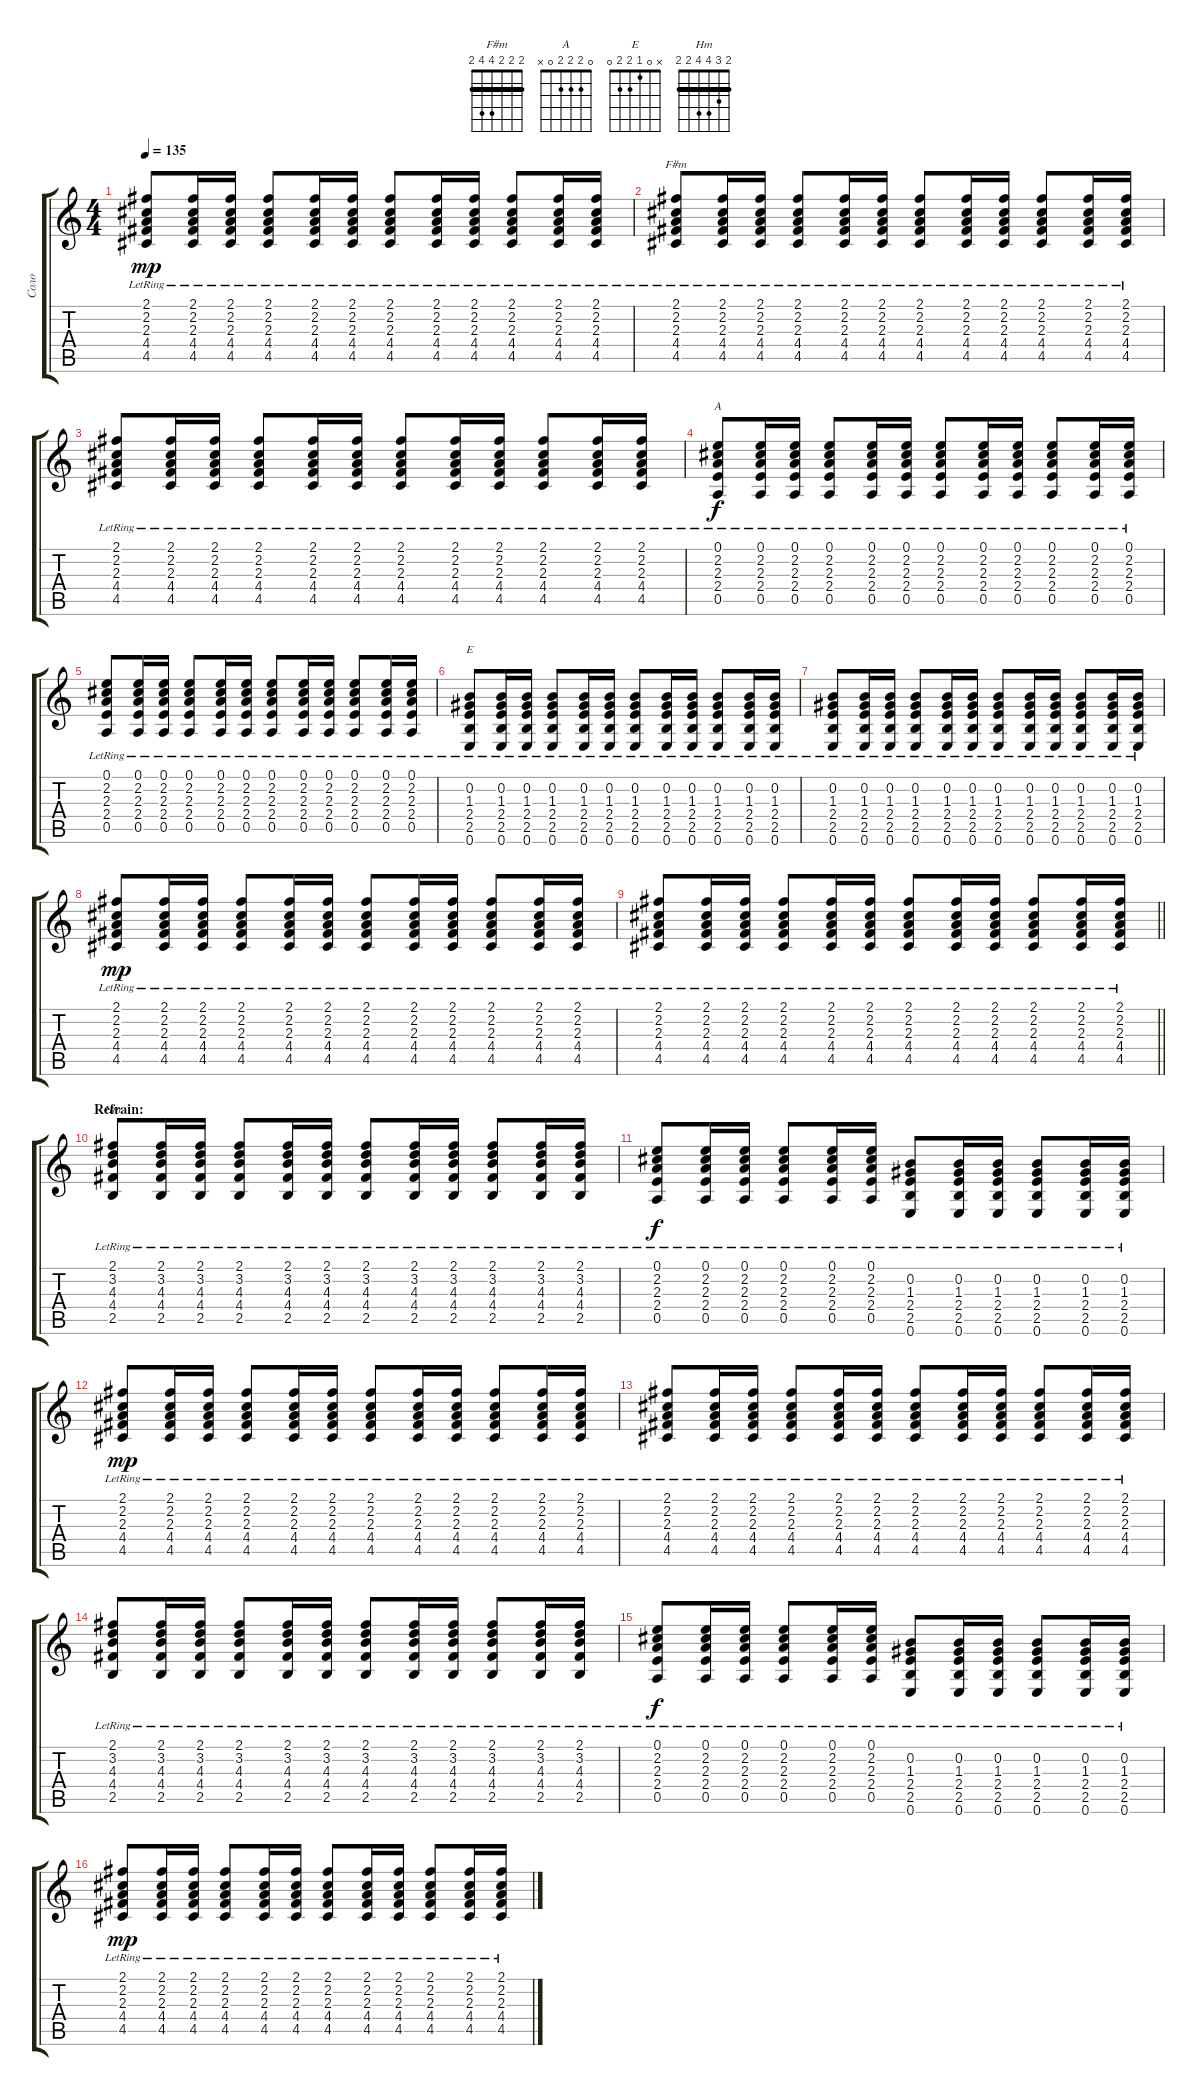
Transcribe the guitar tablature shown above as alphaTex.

\track ("Соло" "Соло") {instrument acousticguitarsteel}
\staff {score tabs}
\tuning (E4 B3 G3 D3 A2 E2) {hide}
\chord ("F#m" 2 2 2 4 4 2) {barre 2}
\chord ("A" 0 2 2 2 0 x)
\chord ("E" x 0 1 2 2 0)
\chord ("Hm" 2 3 4 4 2 2) {barre 2}
\ts (4 4)
\tempo 135
\clef g2
\ks c
(2.1{lr} 2.2{lr} 2.3{lr} 4.4{lr} 4.5{lr}).8{dy mp} (2.1{lr} 2.2{lr} 2.3{lr} 4.4{lr} 4.5{lr}).16 (2.1{lr} 2.2{lr} 2.3{lr} 4.4{lr} 4.5{lr}).16 (2.1{lr} 2.2{lr} 2.3{lr} 4.4{lr} 4.5{lr}).8 (2.1{lr} 2.2{lr} 2.3{lr} 4.4{lr} 4.5{lr}).16 (2.1{lr} 2.2{lr} 2.3{lr} 4.4{lr} 4.5{lr}).16 (2.1{lr} 2.2{lr} 2.3{lr} 4.4{lr} 4.5{lr}).8 (2.1{lr} 2.2{lr} 2.3{lr} 4.4{lr} 4.5{lr}).16 (2.1{lr} 2.2{lr} 2.3{lr} 4.4{lr} 4.5{lr}).16 (2.1{lr} 2.2{lr} 2.3{lr} 4.4{lr} 4.5{lr}).8 (2.1{lr} 2.2{lr} 2.3{lr} 4.4{lr} 4.5{lr}).16 (2.1{lr} 2.2{lr} 2.3{lr} 4.4{lr} 4.5{lr}).16 |
(2.1{lr} 2.2{lr} 2.3{lr} 4.4{lr} 4.5{lr}).8{ch "F#m"} (2.1{lr} 2.2{lr} 2.3{lr} 4.4{lr} 4.5{lr}).16 (2.1{lr} 2.2{lr} 2.3{lr} 4.4{lr} 4.5{lr}).16 (2.1{lr} 2.2{lr} 2.3{lr} 4.4{lr} 4.5{lr}).8 (2.1{lr} 2.2{lr} 2.3{lr} 4.4{lr} 4.5{lr}).16 (2.1{lr} 2.2{lr} 2.3{lr} 4.4{lr} 4.5{lr}).16 (2.1{lr} 2.2{lr} 2.3{lr} 4.4{lr} 4.5{lr}).8 (2.1{lr} 2.2{lr} 2.3{lr} 4.4{lr} 4.5{lr}).16 (2.1{lr} 2.2{lr} 2.3{lr} 4.4{lr} 4.5{lr}).16 (2.1{lr} 2.2{lr} 2.3{lr} 4.4{lr} 4.5{lr}).8 (2.1{lr} 2.2{lr} 2.3{lr} 4.4{lr} 4.5{lr}).16 (2.1{lr} 2.2{lr} 2.3{lr} 4.4{lr} 4.5{lr}).16 |
(2.1{lr} 2.2{lr} 2.3{lr} 4.4{lr} 4.5{lr}).8 (2.1{lr} 2.2{lr} 2.3{lr} 4.4{lr} 4.5{lr}).16 (2.1{lr} 2.2{lr} 2.3{lr} 4.4{lr} 4.5{lr}).16 (2.1{lr} 2.2{lr} 2.3{lr} 4.4{lr} 4.5{lr}).8 (2.1{lr} 2.2{lr} 2.3{lr} 4.4{lr} 4.5{lr}).16 (2.1{lr} 2.2{lr} 2.3{lr} 4.4{lr} 4.5{lr}).16 (2.1{lr} 2.2{lr} 2.3{lr} 4.4{lr} 4.5{lr}).8 (2.1{lr} 2.2{lr} 2.3{lr} 4.4{lr} 4.5{lr}).16 (2.1{lr} 2.2{lr} 2.3{lr} 4.4{lr} 4.5{lr}).16 (2.1{lr} 2.2{lr} 2.3{lr} 4.4{lr} 4.5{lr}).8 (2.1{lr} 2.2{lr} 2.3{lr} 4.4{lr} 4.5{lr}).16 (2.1{lr} 2.2{lr} 2.3{lr} 4.4{lr} 4.5{lr}).16 |
(0.1{lr} 2.2{lr} 2.3{lr} 2.4{lr} 0.5{lr}).8{ch "A" dy f} (0.1{lr} 2.2{lr} 2.3{lr} 2.4{lr} 0.5{lr}).16 (0.1{lr} 2.2{lr} 2.3{lr} 2.4{lr} 0.5{lr}).16 (0.1{lr} 2.2{lr} 2.3{lr} 2.4{lr} 0.5{lr}).8 (0.1{lr} 2.2{lr} 2.3{lr} 2.4{lr} 0.5{lr}).16 (0.1{lr} 2.2{lr} 2.3{lr} 2.4{lr} 0.5{lr}).16 (0.1{lr} 2.2{lr} 2.3{lr} 2.4{lr} 0.5{lr}).8 (0.1{lr} 2.2{lr} 2.3{lr} 2.4{lr} 0.5{lr}).16 (0.1{lr} 2.2{lr} 2.3{lr} 2.4{lr} 0.5{lr}).16 (0.1{lr} 2.2{lr} 2.3{lr} 2.4{lr} 0.5{lr}).8 (0.1{lr} 2.2{lr} 2.3{lr} 2.4{lr} 0.5{lr}).16 (0.1{lr} 2.2{lr} 2.3{lr} 2.4{lr} 0.5{lr}).16 |
(0.1{lr} 2.2{lr} 2.3{lr} 2.4{lr} 0.5{lr}).8 (0.1{lr} 2.2{lr} 2.3{lr} 2.4{lr} 0.5{lr}).16 (0.1{lr} 2.2{lr} 2.3{lr} 2.4{lr} 0.5{lr}).16 (0.1{lr} 2.2{lr} 2.3{lr} 2.4{lr} 0.5{lr}).8 (0.1{lr} 2.2{lr} 2.3{lr} 2.4{lr} 0.5{lr}).16 (0.1{lr} 2.2{lr} 2.3{lr} 2.4{lr} 0.5{lr}).16 (0.1{lr} 2.2{lr} 2.3{lr} 2.4{lr} 0.5{lr}).8 (0.1{lr} 2.2{lr} 2.3{lr} 2.4{lr} 0.5{lr}).16 (0.1{lr} 2.2{lr} 2.3{lr} 2.4{lr} 0.5{lr}).16 (0.1{lr} 2.2{lr} 2.3{lr} 2.4{lr} 0.5{lr}).8 (0.1{lr} 2.2{lr} 2.3{lr} 2.4{lr} 0.5{lr}).16 (0.1{lr} 2.2{lr} 2.3{lr} 2.4{lr} 0.5{lr}).16 |
(0.2{lr} 1.3{lr} 2.4{lr} 2.5{lr} 0.6{lr}).8{ch "E"} (0.2{lr} 1.3{lr} 2.4{lr} 2.5{lr} 0.6{lr}).16 (0.2{lr} 1.3{lr} 2.4{lr} 2.5{lr} 0.6{lr}).16 (0.2{lr} 1.3{lr} 2.4{lr} 2.5{lr} 0.6{lr}).8 (0.2{lr} 1.3{lr} 2.4{lr} 2.5{lr} 0.6{lr}).16 (0.2{lr} 1.3{lr} 2.4{lr} 2.5{lr} 0.6{lr}).16 (0.2{lr} 1.3{lr} 2.4{lr} 2.5{lr} 0.6{lr}).8 (0.2{lr} 1.3{lr} 2.4{lr} 2.5{lr} 0.6{lr}).16 (0.2{lr} 1.3{lr} 2.4{lr} 2.5{lr} 0.6{lr}).16 (0.2{lr} 1.3{lr} 2.4{lr} 2.5{lr} 0.6{lr}).8 (0.2{lr} 1.3{lr} 2.4{lr} 2.5{lr} 0.6{lr}).16 (0.2{lr} 1.3{lr} 2.4{lr} 2.5{lr} 0.6{lr}).16 |
(0.2{lr} 1.3{lr} 2.4{lr} 2.5{lr} 0.6{lr}).8 (0.2{lr} 1.3{lr} 2.4{lr} 2.5{lr} 0.6{lr}).16 (0.2{lr} 1.3{lr} 2.4{lr} 2.5{lr} 0.6{lr}).16 (0.2{lr} 1.3{lr} 2.4{lr} 2.5{lr} 0.6{lr}).8 (0.2{lr} 1.3{lr} 2.4{lr} 2.5{lr} 0.6{lr}).16 (0.2{lr} 1.3{lr} 2.4{lr} 2.5{lr} 0.6{lr}).16 (0.2{lr} 1.3{lr} 2.4{lr} 2.5{lr} 0.6{lr}).8 (0.2{lr} 1.3{lr} 2.4{lr} 2.5{lr} 0.6{lr}).16 (0.2{lr} 1.3{lr} 2.4{lr} 2.5{lr} 0.6{lr}).16 (0.2{lr} 1.3{lr} 2.4{lr} 2.5{lr} 0.6{lr}).8 (0.2{lr} 1.3{lr} 2.4{lr} 2.5{lr} 0.6{lr}).16 (0.2{lr} 1.3{lr} 2.4{lr} 2.5{lr} 0.6{lr}).16 |
(2.1{lr} 2.2{lr} 2.3{lr} 4.4{lr} 4.5{lr}).8{dy mp} (2.1{lr} 2.2{lr} 2.3{lr} 4.4{lr} 4.5{lr}).16 (2.1{lr} 2.2{lr} 2.3{lr} 4.4{lr} 4.5{lr}).16 (2.1{lr} 2.2{lr} 2.3{lr} 4.4{lr} 4.5{lr}).8 (2.1{lr} 2.2{lr} 2.3{lr} 4.4{lr} 4.5{lr}).16 (2.1{lr} 2.2{lr} 2.3{lr} 4.4{lr} 4.5{lr}).16 (2.1{lr} 2.2{lr} 2.3{lr} 4.4{lr} 4.5{lr}).8 (2.1{lr} 2.2{lr} 2.3{lr} 4.4{lr} 4.5{lr}).16 (2.1{lr} 2.2{lr} 2.3{lr} 4.4{lr} 4.5{lr}).16 (2.1{lr} 2.2{lr} 2.3{lr} 4.4{lr} 4.5{lr}).8 (2.1{lr} 2.2{lr} 2.3{lr} 4.4{lr} 4.5{lr}).16 (2.1{lr} 2.2{lr} 2.3{lr} 4.4{lr} 4.5{lr}).16 |
\barLineRight lightlight
(2.1{lr} 2.2{lr} 2.3{lr} 4.4{lr} 4.5{lr}).8 (2.1{lr} 2.2{lr} 2.3{lr} 4.4{lr} 4.5{lr}).16 (2.1{lr} 2.2{lr} 2.3{lr} 4.4{lr} 4.5{lr}).16 (2.1{lr} 2.2{lr} 2.3{lr} 4.4{lr} 4.5{lr}).8 (2.1{lr} 2.2{lr} 2.3{lr} 4.4{lr} 4.5{lr}).16 (2.1{lr} 2.2{lr} 2.3{lr} 4.4{lr} 4.5{lr}).16 (2.1{lr} 2.2{lr} 2.3{lr} 4.4{lr} 4.5{lr}).8 (2.1{lr} 2.2{lr} 2.3{lr} 4.4{lr} 4.5{lr}).16 (2.1{lr} 2.2{lr} 2.3{lr} 4.4{lr} 4.5{lr}).16 (2.1{lr} 2.2{lr} 2.3{lr} 4.4{lr} 4.5{lr}).8 (2.1{lr} 2.2{lr} 2.3{lr} 4.4{lr} 4.5{lr}).16 (2.1{lr} 2.2{lr} 2.3{lr} 4.4{lr} 4.5{lr}).16 |
\section ("" "Refrain:")
(2.1{lr} 3.2{lr} 4.3{lr} 4.4{lr} 2.5{lr}).8{ch "Hm"} (2.1{lr} 3.2{lr} 4.3{lr} 4.4{lr} 2.5{lr}).16 (2.1{lr} 3.2{lr} 4.3{lr} 4.4{lr} 2.5{lr}).16 (2.1{lr} 3.2{lr} 4.3{lr} 4.4{lr} 2.5{lr}).8 (2.1{lr} 3.2{lr} 4.3{lr} 4.4{lr} 2.5{lr}).16 (2.1{lr} 3.2{lr} 4.3{lr} 4.4{lr} 2.5{lr}).16 (2.1{lr} 3.2{lr} 4.3{lr} 4.4{lr} 2.5{lr}).8 (2.1{lr} 3.2{lr} 4.3{lr} 4.4{lr} 2.5{lr}).16 (2.1{lr} 3.2{lr} 4.3{lr} 4.4{lr} 2.5{lr}).16 (2.1{lr} 3.2{lr} 4.3{lr} 4.4{lr} 2.5{lr}).8 (2.1{lr} 3.2{lr} 4.3{lr} 4.4{lr} 2.5{lr}).16 (2.1{lr} 3.2{lr} 4.3{lr} 4.4{lr} 2.5{lr}).16 |
(0.1{lr} 2.2{lr} 2.3{lr} 2.4{lr} 0.5{lr}).8{dy f} (0.1{lr} 2.2{lr} 2.3{lr} 2.4{lr} 0.5{lr}).16 (0.1{lr} 2.2{lr} 2.3{lr} 2.4{lr} 0.5{lr}).16 (0.1{lr} 2.2{lr} 2.3{lr} 2.4{lr} 0.5{lr}).8 (0.1{lr} 2.2{lr} 2.3{lr} 2.4{lr} 0.5{lr}).16 (0.1{lr} 2.2{lr} 2.3{lr} 2.4{lr} 0.5{lr}).16 (0.2{lr} 1.3{lr} 2.4{lr} 2.5{lr} 0.6{lr}).8 (0.2{lr} 1.3{lr} 2.4{lr} 2.5{lr} 0.6{lr}).16 (0.2{lr} 1.3{lr} 2.4{lr} 2.5{lr} 0.6{lr}).16 (0.2{lr} 1.3{lr} 2.4{lr} 2.5{lr} 0.6{lr}).8 (0.2{lr} 1.3{lr} 2.4{lr} 2.5{lr} 0.6{lr}).16 (0.2{lr} 1.3{lr} 2.4{lr} 2.5{lr} 0.6{lr}).16 |
(2.1{lr} 2.2{lr} 2.3{lr} 4.4{lr} 4.5{lr}).8{dy mp} (2.1{lr} 2.2{lr} 2.3{lr} 4.4{lr} 4.5{lr}).16 (2.1{lr} 2.2{lr} 2.3{lr} 4.4{lr} 4.5{lr}).16 (2.1{lr} 2.2{lr} 2.3{lr} 4.4{lr} 4.5{lr}).8 (2.1{lr} 2.2{lr} 2.3{lr} 4.4{lr} 4.5{lr}).16 (2.1{lr} 2.2{lr} 2.3{lr} 4.4{lr} 4.5{lr}).16 (2.1{lr} 2.2{lr} 2.3{lr} 4.4{lr} 4.5{lr}).8 (2.1{lr} 2.2{lr} 2.3{lr} 4.4{lr} 4.5{lr}).16 (2.1{lr} 2.2{lr} 2.3{lr} 4.4{lr} 4.5{lr}).16 (2.1{lr} 2.2{lr} 2.3{lr} 4.4{lr} 4.5{lr}).8 (2.1{lr} 2.2{lr} 2.3{lr} 4.4{lr} 4.5{lr}).16 (2.1{lr} 2.2{lr} 2.3{lr} 4.4{lr} 4.5{lr}).16 |
(2.1{lr} 2.2{lr} 2.3{lr} 4.4{lr} 4.5{lr}).8 (2.1{lr} 2.2{lr} 2.3{lr} 4.4{lr} 4.5{lr}).16 (2.1{lr} 2.2{lr} 2.3{lr} 4.4{lr} 4.5{lr}).16 (2.1{lr} 2.2{lr} 2.3{lr} 4.4{lr} 4.5{lr}).8 (2.1{lr} 2.2{lr} 2.3{lr} 4.4{lr} 4.5{lr}).16 (2.1{lr} 2.2{lr} 2.3{lr} 4.4{lr} 4.5{lr}).16 (2.1{lr} 2.2{lr} 2.3{lr} 4.4{lr} 4.5{lr}).8 (2.1{lr} 2.2{lr} 2.3{lr} 4.4{lr} 4.5{lr}).16 (2.1{lr} 2.2{lr} 2.3{lr} 4.4{lr} 4.5{lr}).16 (2.1{lr} 2.2{lr} 2.3{lr} 4.4{lr} 4.5{lr}).8 (2.1{lr} 2.2{lr} 2.3{lr} 4.4{lr} 4.5{lr}).16 (2.1{lr} 2.2{lr} 2.3{lr} 4.4{lr} 4.5{lr}).16 |
(2.1{lr} 3.2{lr} 4.3{lr} 4.4{lr} 2.5{lr}).8 (2.1{lr} 3.2{lr} 4.3{lr} 4.4{lr} 2.5{lr}).16 (2.1{lr} 3.2{lr} 4.3{lr} 4.4{lr} 2.5{lr}).16 (2.1{lr} 3.2{lr} 4.3{lr} 4.4{lr} 2.5{lr}).8 (2.1{lr} 3.2{lr} 4.3{lr} 4.4{lr} 2.5{lr}).16 (2.1{lr} 3.2{lr} 4.3{lr} 4.4{lr} 2.5{lr}).16 (2.1{lr} 3.2{lr} 4.3{lr} 4.4{lr} 2.5{lr}).8 (2.1{lr} 3.2{lr} 4.3{lr} 4.4{lr} 2.5{lr}).16 (2.1{lr} 3.2{lr} 4.3{lr} 4.4{lr} 2.5{lr}).16 (2.1{lr} 3.2{lr} 4.3{lr} 4.4{lr} 2.5{lr}).8 (2.1{lr} 3.2{lr} 4.3{lr} 4.4{lr} 2.5{lr}).16 (2.1{lr} 3.2{lr} 4.3{lr} 4.4{lr} 2.5{lr}).16 |
(0.1{lr} 2.2{lr} 2.3{lr} 2.4{lr} 0.5{lr}).8{dy f} (0.1{lr} 2.2{lr} 2.3{lr} 2.4{lr} 0.5{lr}).16 (0.1{lr} 2.2{lr} 2.3{lr} 2.4{lr} 0.5{lr}).16 (0.1{lr} 2.2{lr} 2.3{lr} 2.4{lr} 0.5{lr}).8 (0.1{lr} 2.2{lr} 2.3{lr} 2.4{lr} 0.5{lr}).16 (0.1{lr} 2.2{lr} 2.3{lr} 2.4{lr} 0.5{lr}).16 (0.2{lr} 1.3{lr} 2.4{lr} 2.5{lr} 0.6{lr}).8 (0.2{lr} 1.3{lr} 2.4{lr} 2.5{lr} 0.6{lr}).16 (0.2{lr} 1.3{lr} 2.4{lr} 2.5{lr} 0.6{lr}).16 (0.2{lr} 1.3{lr} 2.4{lr} 2.5{lr} 0.6{lr}).8 (0.2{lr} 1.3{lr} 2.4{lr} 2.5{lr} 0.6{lr}).16 (0.2{lr} 1.3{lr} 2.4{lr} 2.5{lr} 0.6{lr}).16 |
(2.1{lr} 2.2{lr} 2.3{lr} 4.4{lr} 4.5{lr}).8{dy mp} (2.1{lr} 2.2{lr} 2.3{lr} 4.4{lr} 4.5{lr}).16 (2.1{lr} 2.2{lr} 2.3{lr} 4.4{lr} 4.5{lr}).16 (2.1{lr} 2.2{lr} 2.3{lr} 4.4{lr} 4.5{lr}).8 (2.1{lr} 2.2{lr} 2.3{lr} 4.4{lr} 4.5{lr}).16 (2.1{lr} 2.2{lr} 2.3{lr} 4.4{lr} 4.5{lr}).16 (2.1{lr} 2.2{lr} 2.3{lr} 4.4{lr} 4.5{lr}).8 (2.1{lr} 2.2{lr} 2.3{lr} 4.4{lr} 4.5{lr}).16 (2.1{lr} 2.2{lr} 2.3{lr} 4.4{lr} 4.5{lr}).16 (2.1{lr} 2.2{lr} 2.3{lr} 4.4{lr} 4.5{lr}).8 (2.1{lr} 2.2{lr} 2.3{lr} 4.4{lr} 4.5{lr}).16 (2.1{lr} 2.2{lr} 2.3{lr} 4.4{lr} 4.5{lr}).16
